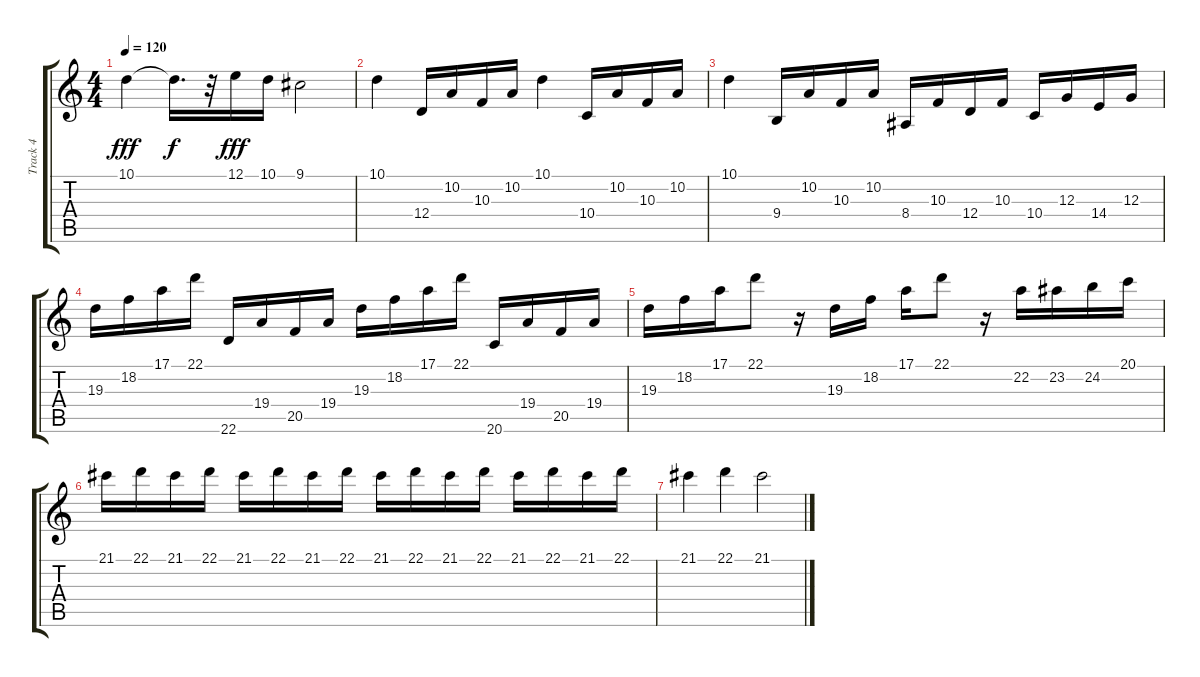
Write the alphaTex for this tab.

\track ("Track 4" "Track 4") {instrument tremolostrings}
\staff {score tabs}
\tuning (E4 B3 G3 D3 A2 E2) {hide}
\ts (4 4)
\tempo 120
\clef g2
\ks c
10.1.4{dy fff} 10.1{t}.16{d dy f} r.32 12.1.16{dy fff} 10.1.16 9.1.2 |
10.1.4 12.4.16 10.2.16 10.3.16 10.2.16 10.1.4 10.4.16 10.2.16 10.3.16 10.2.16 |
10.1.4 9.4.16 10.2.16 10.3.16 10.2.16 8.4.16 10.3.16 12.4.16 10.3.16 10.4.16 12.3.16 14.4.16 12.3.16 |
19.3.16 18.2.16 17.1.16 22.1.16 22.6.16 19.4.16 20.5.16 19.4.16 19.3.16 18.2.16 17.1.16 22.1.16 20.6.16 19.4.16 20.5.16 19.4.16 |
19.3.16 18.2.16 17.1.16 22.1.8 r.16 19.3.16 18.2.16 17.1.16 22.1.8 r.16 22.2.16 23.2.16 24.2.16 20.1.16 |
21.1.16 22.1.16 21.1.16 22.1.16 21.1.16 22.1.16 21.1.16 22.1.16 21.1.16 22.1.16 21.1.16 22.1.16 21.1.16 22.1.16 21.1.16 22.1.16 |
21.1.4 22.1.4 21.1.2
